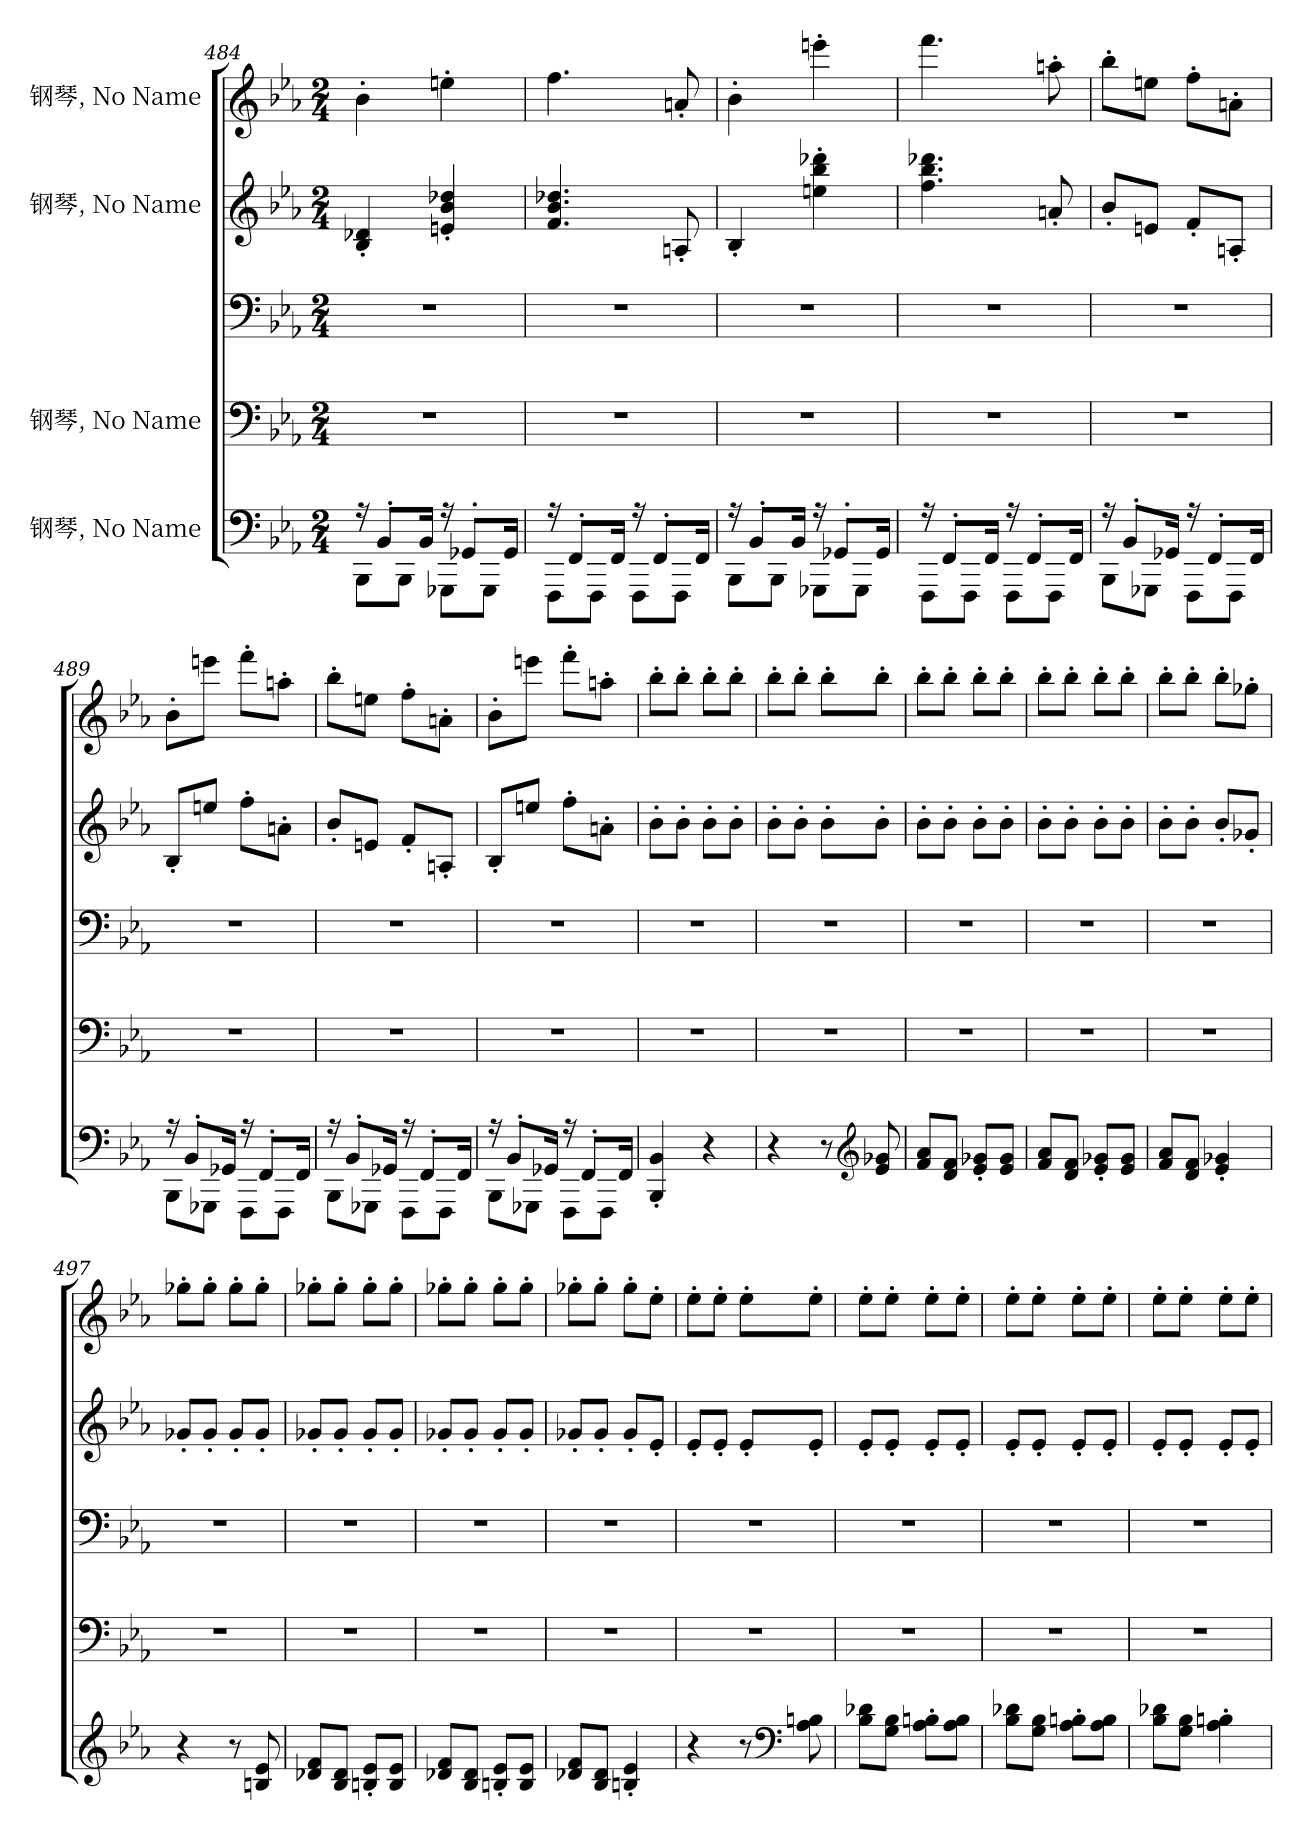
**kern	**kern	**kern	**kern	**kern
*part4	*part3	*part3	*part2	*part1
*staff5	*staff4	*staff3	*staff2	*staff1
*I"钢琴, No Name	*I"钢琴, No Name	*	*I"钢琴, No Name	*I"钢琴, No Name
*clefF4	*clefF4	*clefF4	*clefG2	*clefG2
*k[b-e-a-]	*k[b-e-a-]	*k[b-e-a-]	*k[b-e-a-]	*k[b-e-a-]
*M2/4	*M2/4	*M2/4	*M2/4	*M2/4
*MM140	*MM140	*MM140	*MM140	*MM140
=484	=484	=484	=484	=484
*^	*	*	*	*
16r	8BBB-\L	2r	2r	4B-/' 4d-X/'	4b-'\
8BB-'/L	.	.	.	.	.
.	8BBB-\J	.	.	.	.
16BB-/Jk	.	.	.	.	.
16r	8GGG-X\L	.	.	4en/' 4b-/' 4dd-X/'	4een'\
8GG-X'/L	.	.	.	.	.
.	8GGG-\J	.	.	.	.
16GG-/Jk	.	.	.	.	.
!!LO:PB:g=z
=485	=485	=485	=485	=485	=485
*	*	*	*	*	*MM140
16r	8FFF\L	2r	2r	4.f/ 4.b-/ 4.dd-X/	4.ff\
8FF'/L	.	.	.	.	.
.	8FFF\J	.	.	.	.
16FF/Jk	.	.	.	.	.
16r	8FFF\L	.	.	.	.
8FF'/L	.	.	.	.	.
.	8FFF\J	.	.	8An'/	8an'/
16FF/Jk	.	.	.	.	.
=486	=486	=486	=486	=486	=486
16r	8BBB-\L	2r	2r	4B-'/	4b-'\
8BB-'/L	.	.	.	.	.
.	8BBB-\J	.	.	.	.
16BB-/Jk	.	.	.	.	.
16r	8GGG-X\L	.	.	4een\' 4bb-\' 4ddd-X\'	4eeen'\
8GG-X'/L	.	.	.	.	.
.	8GGG-\J	.	.	.	.
16GG-/Jk	.	.	.	.	.
=487	=487	=487	=487	=487	=487
*	*	*	*	*	*MM140
16r	8FFF\L	2r	2r	4.ff\ 4.bb-\ 4.ddd-X\	4.fff\
8FF'/L	.	.	.	.	.
.	8FFF\J	.	.	.	.
16FF/Jk	.	.	.	.	.
16r	8FFF\L	.	.	.	.
8FF'/L	.	.	.	.	.
.	8FFF\J	.	.	8an'/	8aan'\
16FF/Jk	.	.	.	.	.
=488	=488	=488	=488	=488	=488
16r	8BBB-\L	2r	2r	8b-'/L	8bb-'\L
8BB-'/L	.	.	.	.	.
.	8GGG-X\J	.	.	8en/J	8een\J
16GG-X/Jk	.	.	.	.	.
16r	8FFF\L	.	.	8f'/L	8ff'\L
8FF'/L	.	.	.	.	.
.	8FFF\J	.	.	8An'/J	8an'\J
16FF/Jk	.	.	.	.	.
!!LO:LB:g=z
=489	=489	=489	=489	=489	=489
16r	8BBB-\L	2r	2r	8B-'/L	8b-'\L
8BB-'/L	.	.	.	.	.
.	8GGG-X\J	.	.	8een/J	8eeen\J
16GG-X/Jk	.	.	.	.	.
16r	8FFF\L	.	.	8ff'\L	8fff'\L
8FF'/L	.	.	.	.	.
.	8FFF\J	.	.	8an'\J	8aan'\J
16FF/Jk	.	.	.	.	.
=490	=490	=490	=490	=490	=490
16r	8BBB-\L	2r	2r	8b-'/L	8bb-'\L
8BB-'/L	.	.	.	.	.
.	8GGG-X\J	.	.	8en/J	8een\J
16GG-X/Jk	.	.	.	.	.
16r	8FFF\L	.	.	8f'/L	8ff'\L
8FF'/L	.	.	.	.	.
.	8FFF\J	.	.	8An'/J	8an'\J
16FF/Jk	.	.	.	.	.
=491	=491	=491	=491	=491	=491
16r	8BBB-\L	2r	2r	8B-'/L	8b-'\L
8BB-'/L	.	.	.	.	.
.	8GGG-X\J	.	.	8een/J	8eeen\J
16GG-X/Jk	.	.	.	.	.
16r	8FFF\L	.	.	8ff'\L	8fff'\L
8FF'/L	.	.	.	.	.
.	8FFF\J	.	.	8an'\J	8aan'\J
16FF/Jk	.	.	.	.	.
*v	*v	*	*	*	*
=492	=492	=492	=492	=492
*	*	*	*	*MM134
4BBB-/' 4BB-/'	2r	2r	8b-'\L	8bb-'\L
.	.	.	8b-'\J	8bb-'\J
4r	.	.	8b-'\L	8bb-'\L
.	.	.	8b-'\J	8bb-'\J
!!LO:PB:g=z
=493	=493	=493	=493	=493
4r	2r	2r	8b-'\L	8bb-'\L
.	.	.	8b-'\J	8bb-'\J
8r	.	.	8b-'\L	8bb-'\L
*clefG2	*	*	*	*
8e-/ 8g-X/	.	.	8b-'\J	8bb-'\J
=494	=494	=494	=494	=494
8f/ 8a-/L	2r	2r	8b-'\L	8bb-'\L
8d/ 8f/J	.	.	8b-'\J	8bb-'\J
8e-/' 8g-X/'L	.	.	8b-'\L	8bb-'\L
8e-/ 8g-/J	.	.	8b-'\J	8bb-'\J
=495	=495	=495	=495	=495
8f/ 8a-/L	2r	2r	8b-'\L	8bb-'\L
8d/ 8f/J	.	.	8b-'\J	8bb-'\J
8e-/' 8g-X/'L	.	.	8b-'\L	8bb-'\L
8e-/ 8g-/J	.	.	8b-'\J	8bb-'\J
=496	=496	=496	=496	=496
8f/ 8a-/L	2r	2r	8b-'\L	8bb-'\L
8d/ 8f/J	.	.	8b-'\J	8bb-'\J
4e-/' 4g-X/'	.	.	8b-'/L	8bb-'\L
.	.	.	8g-X'/J	8gg-X'\J
=497	=497	=497	=497	=497
*	*	*	*	*MM138
4r	2r	2r	8g-X'/L	8gg-X'\L
.	.	.	8g-'/J	8gg-'\J
8r	.	.	8g-'/L	8gg-'\L
8Bn/ 8e-/	.	.	8g-'/J	8gg-'\J
=498	=498	=498	=498	=498
8d-X/ 8f/L	2r	2r	8g-X'/L	8gg-X'\L
8B-/ 8d-/J	.	.	8g-'/J	8gg-'\J
8Bn/' 8e-/'L	.	.	8g-'/L	8gg-'\L
8B/ 8e-/J	.	.	8g-'/J	8gg-'\J
!!LO:LB:g=z
=499	=499	=499	=499	=499
8d-X/ 8f/L	2r	2r	8g-X'/L	8gg-X'\L
8B-/ 8d-/J	.	.	8g-'/J	8gg-'\J
8Bn/' 8e-/'L	.	.	8g-'/L	8gg-'\L
8B/ 8e-/J	.	.	8g-'/J	8gg-'\J
=500	=500	=500	=500	=500
8d-X/ 8f/L	2r	2r	8g-X'/L	8gg-X'\L
8B-/ 8d-/J	.	.	8g-'/J	8gg-'\J
4Bn/' 4e-/'	.	.	8g-'/L	8gg-'\L
.	.	.	8e-'/J	8ee-'\J
=501	=501	=501	=501	=501
*	*	*	*	*MM138
4r	2r	2r	8e-'/L	8ee-'\L
.	.	.	8e-'/J	8ee-'\J
8r	.	.	8e-'/L	8ee-'\L
*clefF4	*	*	*	*
8A-\ 8Bn\	.	.	8e-'/J	8ee-'\J
=502	=502	=502	=502	=502
8B-\ 8d-X\L	2r	2r	8e-'/L	8ee-'\L
8G\ 8B-\J	.	.	8e-'/J	8ee-'\J
8A-\' 8Bn\'L	.	.	8e-'/L	8ee-'\L
8A-\ 8B\J	.	.	8e-'/J	8ee-'\J
=503	=503	=503	=503	=503
8B-\ 8d-X\L	2r	2r	8e-'/L	8ee-'\L
8G\ 8B-\J	.	.	8e-'/J	8ee-'\J
8A-\' 8Bn\'L	.	.	8e-'/L	8ee-'\L
8A-\ 8B\J	.	.	8e-'/J	8ee-'\J
=504	=504	=504	=504	=504
8B-\ 8d-X\L	2r	2r	8e-'/L	8ee-'\L
8G\ 8B-\J	.	.	8e-'/J	8ee-'\J
4A-\' 4Bn\'	.	.	8e-'/L	8ee-'\L
.	.	.	8e-'/J	8ee-'\J
=	=	=	=	=
*-	*-	*-	*-	*-
